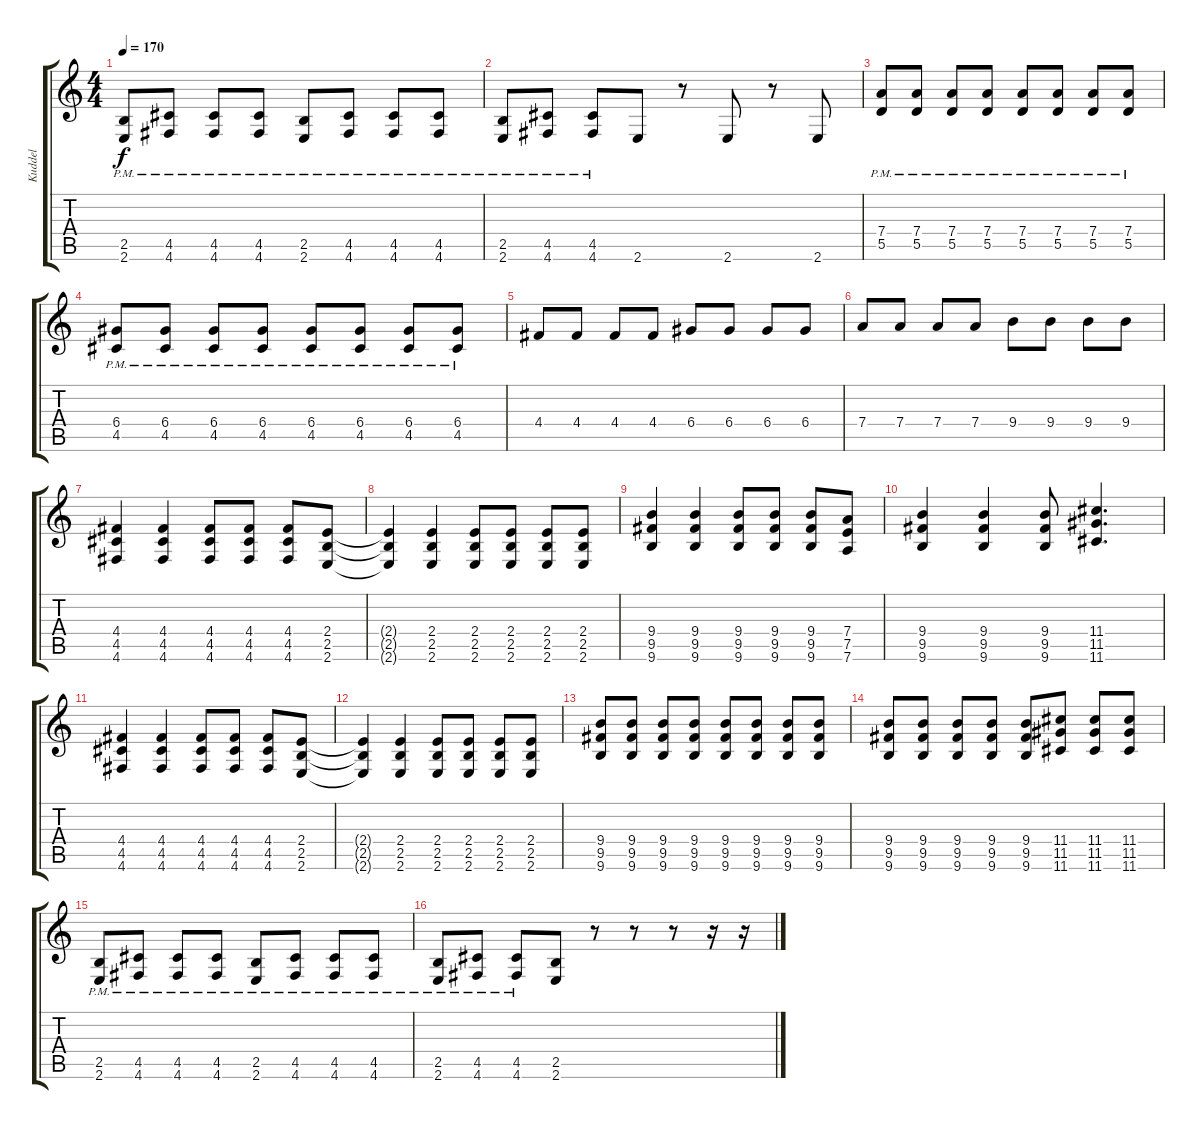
\track ("Kuddel" "Kuddel") {instrument distortionguitar}
\staff {score tabs}
\tuning (E4 B3 G3 D3 A2 D2) {hide}
\ts (4 4)
\tempo 170
\clef g2
\ks c
(2.5{pm} 2.6{pm}).8{dy f} (4.5{pm} 4.6{pm}).8 (4.5{pm} 4.6{pm}).8 (4.5{pm} 4.6{pm}).8 (2.5{pm} 2.6{pm}).8 (4.5{pm} 4.6{pm}).8 (4.5{pm} 4.6{pm}).8 (4.5{pm} 4.6{pm}).8 |
(2.5{pm} 2.6{pm}).8 (4.5{pm} 4.6{pm}).8 (4.5{pm} 4.6{pm}).8 2.6.8 r.8 2.6.8 r.8 2.6.8 |
(7.4{pm} 5.5{pm}).8 (7.4{pm} 5.5{pm}).8 (7.4{pm} 5.5{pm}).8 (7.4{pm} 5.5{pm}).8 (7.4{pm} 5.5{pm}).8 (7.4{pm} 5.5{pm}).8 (7.4{pm} 5.5{pm}).8 (7.4{pm} 5.5{pm}).8 |
(6.4{pm} 4.5{pm}).8 (6.4{pm} 4.5{pm}).8 (6.4{pm} 4.5{pm}).8 (6.4{pm} 4.5{pm}).8 (6.4{pm} 4.5{pm}).8 (6.4{pm} 4.5{pm}).8 (6.4{pm} 4.5{pm}).8 (6.4{pm} 4.5{pm}).8 |
4.4.8 4.4.8 4.4.8 4.4.8 6.4.8 6.4.8 6.4.8 6.4.8 |
7.4.8 7.4.8 7.4.8 7.4.8 9.4.8 9.4.8 9.4.8 9.4.8 |
(4.4 4.5 4.6).4 (4.4 4.5 4.6).4 (4.4 4.5 4.6).8 (4.4 4.5 4.6).8 (4.4 4.5 4.6).8 (2.4 2.5 2.6).8 |
(2.4{t} 2.5{t} 2.6{t}).4 (2.4 2.5 2.6).4 (2.4 2.5 2.6).8 (2.4 2.5 2.6).8 (2.4 2.5 2.6).8 (2.4 2.5 2.6).8 |
(9.4 9.5 9.6).4 (9.4 9.5 9.6).4 (9.4 9.5 9.6).8 (9.4 9.5 9.6).8 (9.4 9.5 9.6).8 (7.4 7.5 7.6).8 |
(9.4 9.5 9.6).4 (9.4 9.5 9.6).4 (9.4 9.5 9.6).8 (11.4 11.5 11.6).4{d} |
(4.4 4.5 4.6).4 (4.4 4.5 4.6).4 (4.4 4.5 4.6).8 (4.4 4.5 4.6).8 (4.4 4.5 4.6).8 (2.4 2.5 2.6).8 |
(2.4{t} 2.5{t} 2.6{t}).4 (2.4 2.5 2.6).4 (2.4 2.5 2.6).8 (2.4 2.5 2.6).8 (2.4 2.5 2.6).8 (2.4 2.5 2.6).8 |
(9.4 9.5 9.6).8 (9.4 9.5 9.6).8 (9.4 9.5 9.6).8 (9.4 9.5 9.6).8 (9.4 9.5 9.6).8 (9.4 9.5 9.6).8 (9.4 9.5 9.6).8 (9.4 9.5 9.6).8 |
(9.4 9.5 9.6).8 (9.4 9.5 9.6).8 (9.4 9.5 9.6).8 (9.4 9.5 9.6).8 (9.4 9.5 9.6).8 (11.4 11.5 11.6).8 (11.4 11.5 11.6).8 (11.4 11.5 11.6).8 |
(2.5{pm} 2.6{pm}).8 (4.5{pm} 4.6{pm}).8 (4.5{pm} 4.6{pm}).8 (4.5{pm} 4.6{pm}).8 (2.5{pm} 2.6{pm}).8 (4.5{pm} 4.6{pm}).8 (4.5{pm} 4.6{pm}).8 (4.5{pm} 4.6{pm}).8 |
(2.5{pm} 2.6{pm}).8 (4.5{pm} 4.6{pm}).8 (4.5{pm} 4.6{pm}).8 (2.5 2.6).8 r.8 r.8 r.8 r.16 r.16
